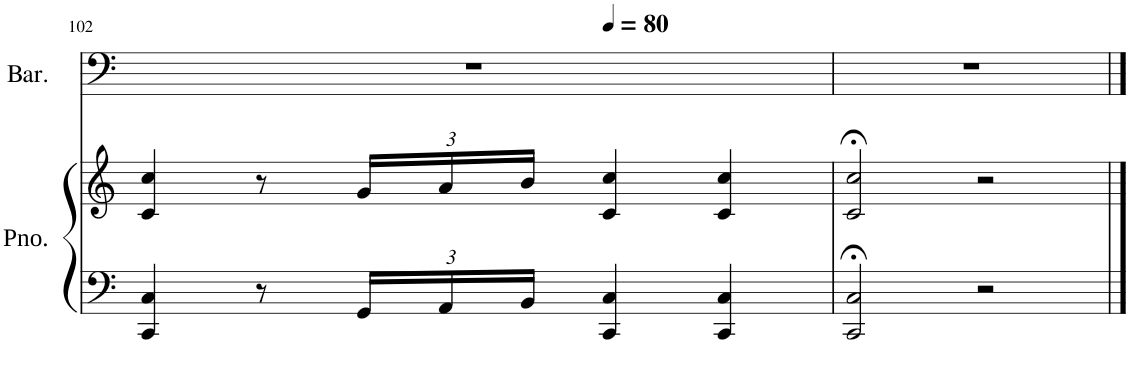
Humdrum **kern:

**kern	**kern	**kern
*part2	*part2	*part1
*staff3	*staff2	*staff1
*I"Piano	*	*I"Baryton
*I'Pno.	*	*I'Bar.
!!LO:PB:g=z
*clefF4	*clefG2	*clefF4
*k[]	*k[]	*k[]
*M4/4	*M4/4	*M4/4
*met(c)	*met(c)	*met(c)
=102	=102	=102
*	*	*^
4CC/ 4C/	4c/ 4cc/	1r	2ryy
8r	8r	.	.
*Xbrackettup	*Xbrackettup	*	*
24GG/LL	24g/LL	.	.
24AA/	24a/	.	.
24BB/JJ	24b/JJ	.	.
*	*	*MM80	*
4CC/ 4C/	4c/ 4cc/	.	2ryy
4CC/ 4C/	4c/ 4cc/	.	.
*	*	*v	*v
=103	=103	=103
2CC/;< 2C/;<	2c/;< 2cc/;<	1r
2r	2r	.
==	==	==
*-	*-	*-
